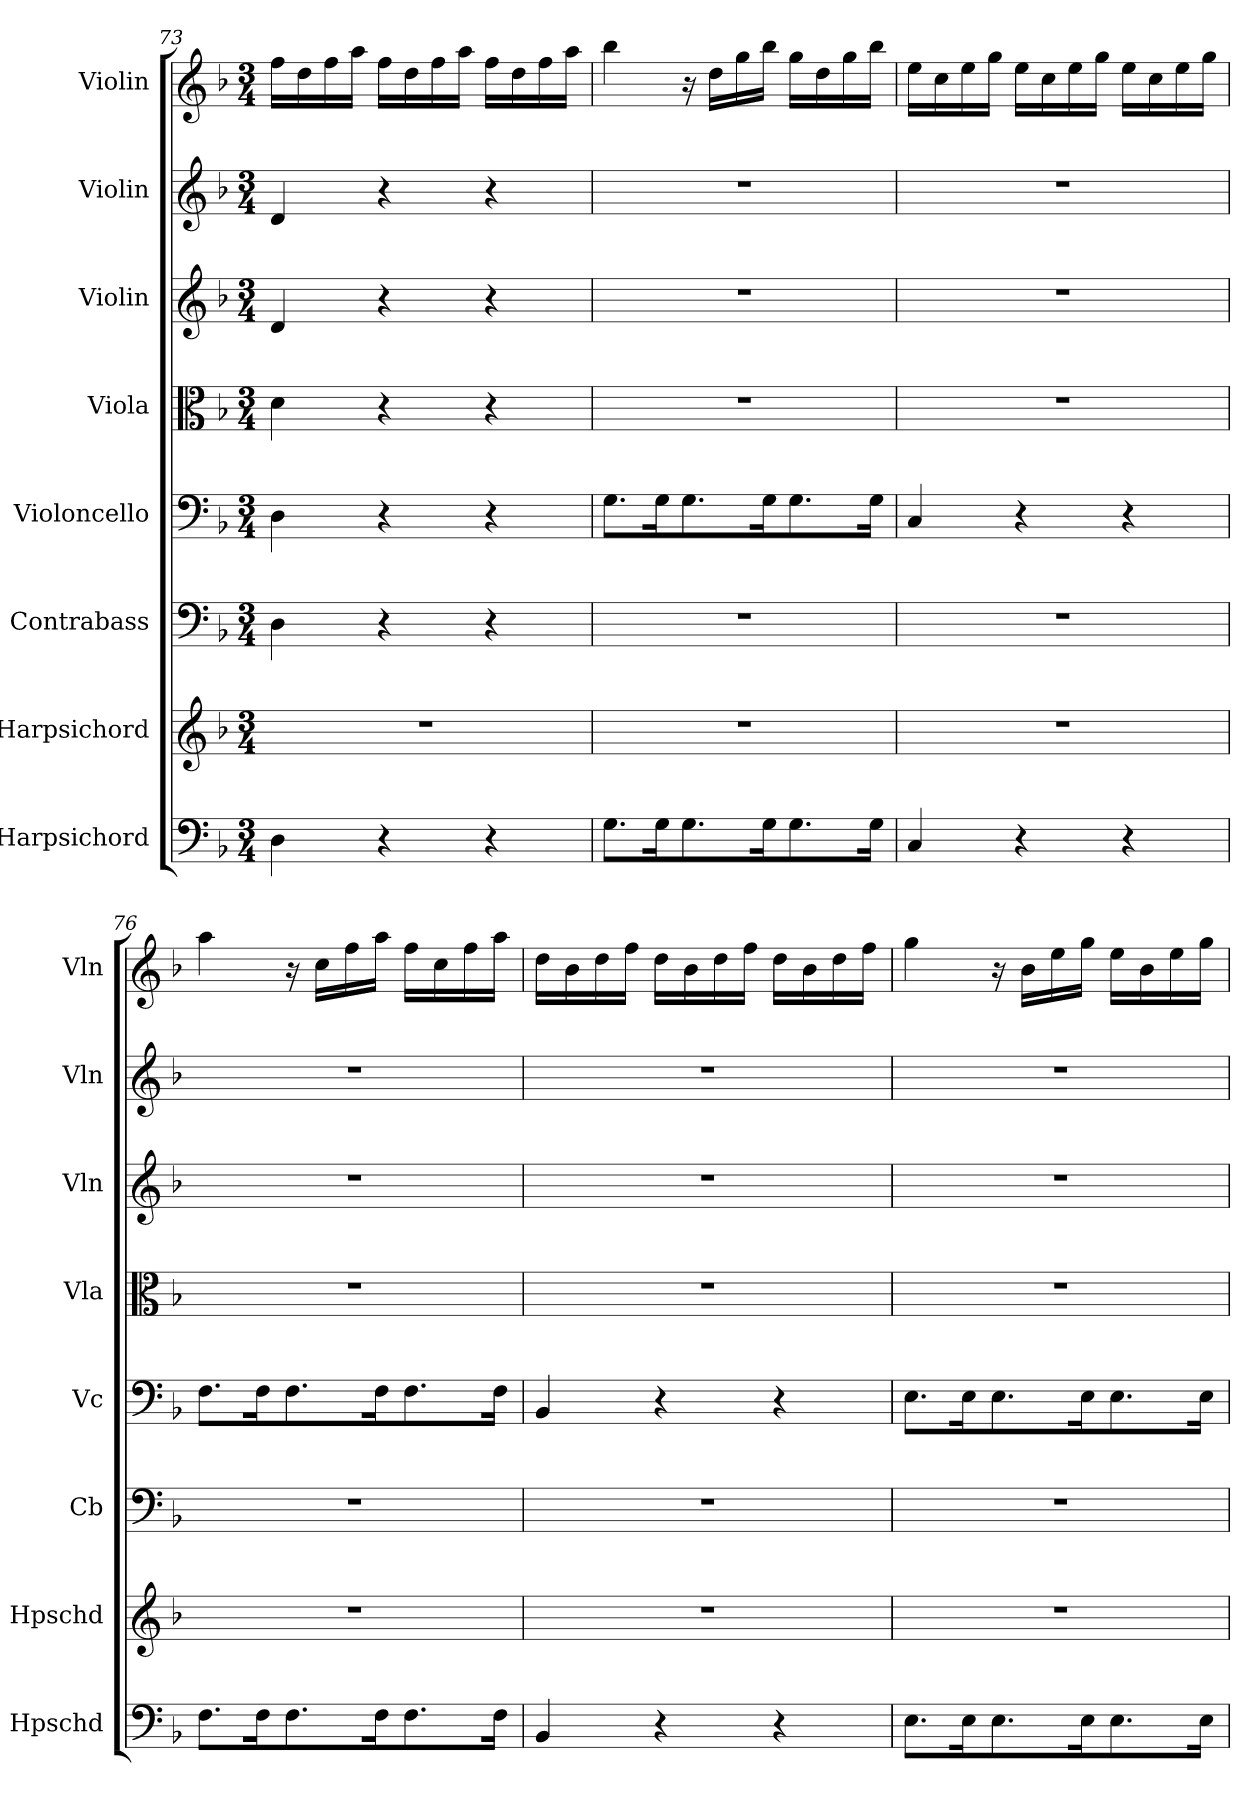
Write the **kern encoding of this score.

**kern	**kern	**kern	**kern	**kern	**kern	**kern	**kern
*part8	*part7	*part6	*part5	*part4	*part3	*part2	*part1
*staff8	*staff7	*staff6	*staff5	*staff4	*staff3	*staff2	*staff1
*I"Harpsichord	*I"Harpsichord	*I"Contrabass	*I"Violoncello	*I"Viola	*I"Violin	*I"Violin	*I"Violin
*I'Hpschd	*I'Hpschd	*I'Cb	*I'Vc	*I'Vla	*I'Vln	*I'Vln	*I'Vln
*clefF4	*clefG2	*clefF4	*clefF4	*clefC3	*clefG2	*clefG2	*clefG2
*k[b-]	*k[b-]	*k[b-]	*k[b-]	*k[b-]	*k[b-]	*k[b-]	*k[b-]
*M3/4	*M3/4	*M3/4	*M3/4	*M3/4	*M3/4	*M3/4	*M3/4
=73	=73	=73	=73	=73	=73	=73	=73
4D\	2.r	4D\	4D\	4d\	4d/	4d/	16ff\LL
.	.	.	.	.	.	.	16dd\
.	.	.	.	.	.	.	16ff\
.	.	.	.	.	.	.	16aa\JJ
4r	.	4r	4r	4r	4r	4r	16ff\LL
.	.	.	.	.	.	.	16dd\
.	.	.	.	.	.	.	16ff\
.	.	.	.	.	.	.	16aa\JJ
4r	.	4r	4r	4r	4r	4r	16ff\LL
.	.	.	.	.	.	.	16dd\
.	.	.	.	.	.	.	16ff\
.	.	.	.	.	.	.	16aa\JJ
=74	=74	=74	=74	=74	=74	=74	=74
8.G\L	2.r	2.r	8.G\L	2.r	2.r	2.r	4bb-\
16G\K	.	.	16G\K	.	.	.	.
8.G\	.	.	8.G\	.	.	.	16r
.	.	.	.	.	.	.	16dd\LL
.	.	.	.	.	.	.	16gg\
16G\K	.	.	16G\K	.	.	.	16bb-\JJ
8.G\	.	.	8.G\	.	.	.	16gg\LL
.	.	.	.	.	.	.	16dd\
.	.	.	.	.	.	.	16gg\
16G\Jk	.	.	16G\Jk	.	.	.	16bb-\JJ
=75	=75	=75	=75	=75	=75	=75	=75
4C/	2.r	2.r	4C/	2.r	2.r	2.r	16ee\LL
.	.	.	.	.	.	.	16cc\
.	.	.	.	.	.	.	16ee\
.	.	.	.	.	.	.	16gg\JJ
4r	.	.	4r	.	.	.	16ee\LL
.	.	.	.	.	.	.	16cc\
.	.	.	.	.	.	.	16ee\
.	.	.	.	.	.	.	16gg\JJ
4r	.	.	4r	.	.	.	16ee\LL
.	.	.	.	.	.	.	16cc\
.	.	.	.	.	.	.	16ee\
.	.	.	.	.	.	.	16gg\JJ
=76	=76	=76	=76	=76	=76	=76	=76
8.F\L	2.r	2.r	8.F\L	2.r	2.r	2.r	4aa\
16F\K	.	.	16F\K	.	.	.	.
8.F\	.	.	8.F\	.	.	.	16r
.	.	.	.	.	.	.	16cc\LL
.	.	.	.	.	.	.	16ff\
16F\K	.	.	16F\K	.	.	.	16aa\JJ
8.F\	.	.	8.F\	.	.	.	16ff\LL
.	.	.	.	.	.	.	16cc\
.	.	.	.	.	.	.	16ff\
16F\Jk	.	.	16F\Jk	.	.	.	16aa\JJ
=77	=77	=77	=77	=77	=77	=77	=77
4BB-/	2.r	2.r	4BB-/	2.r	2.r	2.r	16dd\LL
.	.	.	.	.	.	.	16b-\
.	.	.	.	.	.	.	16dd\
.	.	.	.	.	.	.	16ff\JJ
4r	.	.	4r	.	.	.	16dd\LL
.	.	.	.	.	.	.	16b-\
.	.	.	.	.	.	.	16dd\
.	.	.	.	.	.	.	16ff\JJ
4r	.	.	4r	.	.	.	16dd\LL
.	.	.	.	.	.	.	16b-\
.	.	.	.	.	.	.	16dd\
.	.	.	.	.	.	.	16ff\JJ
=78	=78	=78	=78	=78	=78	=78	=78
8.E\L	2.r	2.r	8.E\L	2.r	2.r	2.r	4gg\
16E\K	.	.	16E\K	.	.	.	.
8.E\	.	.	8.E\	.	.	.	16r
.	.	.	.	.	.	.	16b-\LL
.	.	.	.	.	.	.	16ee\
16E\K	.	.	16E\K	.	.	.	16gg\JJ
8.E\	.	.	8.E\	.	.	.	16ee\LL
.	.	.	.	.	.	.	16b-\
.	.	.	.	.	.	.	16ee\
16E\Jk	.	.	16E\Jk	.	.	.	16gg\JJ
=	=	=	=	=	=	=	=
*-	*-	*-	*-	*-	*-	*-	*-
